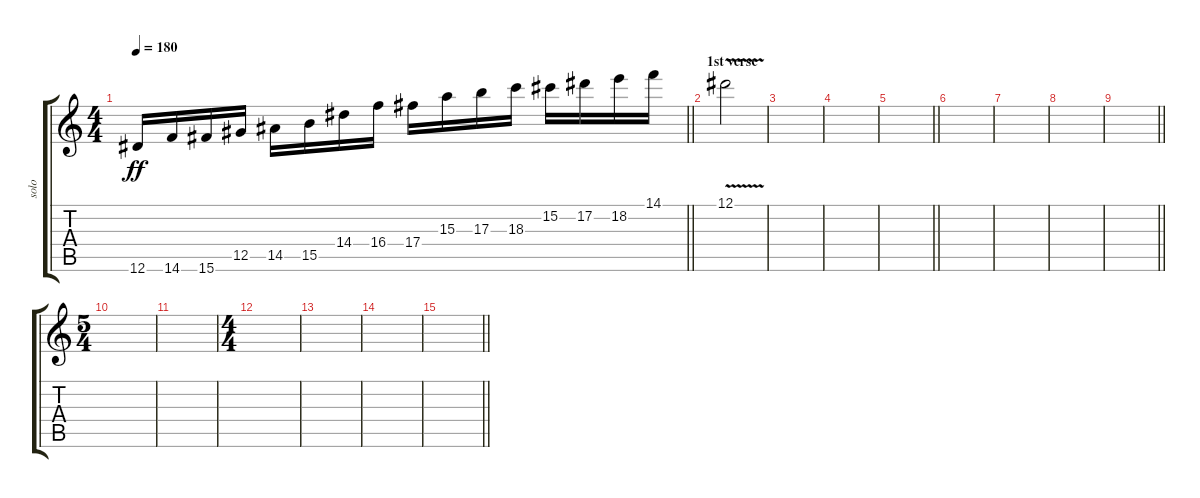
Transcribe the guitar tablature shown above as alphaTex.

\track ("solo" "solo") {instrument overdrivenguitar}
\staff {score tabs}
\tuning (Eb4 Bb3 Gb3 Db3 Ab2 Eb2) {hide}
\ts (4 4)
\tempo 180
\clef g2
\barLineRight lightlight
\ks c
12.6.16{dy ff} 14.6.16 15.6.16 12.5.16 14.5.16 15.5.16 14.4.16 16.4.16 17.4.16 15.3.16 17.3.16 18.3.16 15.2.16 17.2.16 18.2.16 14.1.16 |
\section ("" "1st verse")
12.1{v}.2 |
|
|
\barLineRight lightlight
|
|
|
|
\barLineRight lightlight
|
\ts (5 4)
|
|
\ts (4 4)
|
|
|
\barLineRight lightlight
